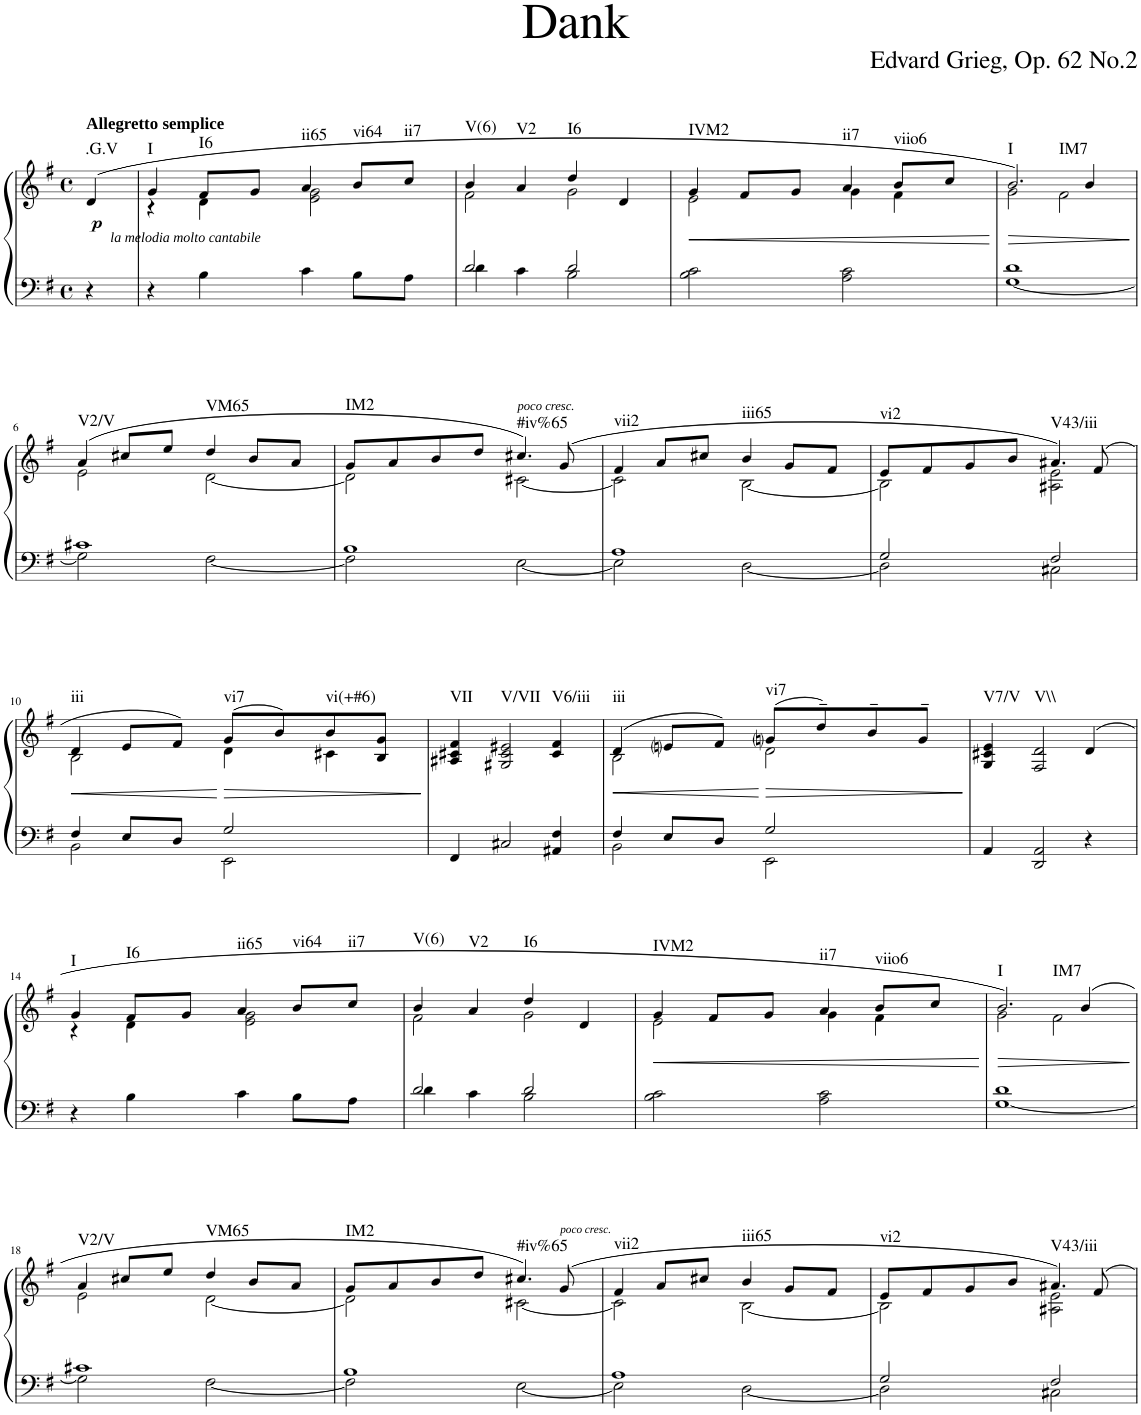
**kern	**kern	**dynam	**harte
*part1	*part1	*part1	*part1
*staff2	*staff1	*staff1/2	*
*I"Midi_1	*	*	*
*clefF4	*clefG2	*	*
*k[f#]	*k[f#]	*	*
*G:	*G:	*	*
*M4/4	*M4/4	*	*
*met(c)	*met(c)	*	*
=1	=1	=1	=1
*^	*^	*	*
!	!	!LO:TX:a:B:t=Allegretto semplice	!	!	!
!	!	!LO:TX:b:i:t=la melodia molto cantabile	!	!	!
!	!	!	!	!LO:DY:b	!LO:H:kt=.G.V
4r	4ryy	(4d/	4ryy	p	N
=2	=2	=2	=2	=2	=2
!	!	!	!	!	!LO:H:kt=I
*v	*v	*	*	*	*
4r	4g/	4r	.	N
!	!	!	!	!LO:H:kt=I6
4B\	8f#/L	4d\	.	N
.	8g/J	.	.	.
!	!	!	!	!LO:H:kt=ii65
4c\	4a/	2e\ 2g\	.	N
!	!	!	!	!LO:H:kt=vi64
8B\L	8b/L	.	.	N
!	!	!	!	!LO:H:kt=ii7
8A\J	8cc/J	.	.	N
=3	=3	=3	=3	=3
*^	*	*	*	*
!	!	!	!	!	!LO:H:kt=V(6)
2d/	4d\	4b/	2f#\	.	N
!	!	!	!	!	!LO:H:kt=V2
.	4c\	4a/	.	.	N
!	!	!	!	!	!LO:H:kt=I6
2d/	2B\	4dd/	2g\	.	N
.	.	4d/	.	.	.
=4	=4	=4	=4	=4	=4
!	!	!	!	!LO:HP:b	!LO:H:kt=IVM2
2B\ 2c\	2ryy	4g/	2e\	<	N
.	.	8f#/L	.	.	.
.	.	8g/J	.	.	.
!	!	!	!	!	!LO:H:kt=ii7
2A\ 2c\	2ryy	4a/	4g\	.	N
!	!	!	!	!	!LO:H:kt=viio6
.	.	8b/L	4f#\	.	N
.	.	8cc/J	.	.	.
*v	*v	*	*	*	*
*	*v	*v	*	*
.	.	[	.
=5	=5	=5	=5
*^	*	*	*
!	!	!	!LO:HP:b	!LO:H:kt=I
*	*	*^	*	*
1d	[1G	2.b/)	2g\	>	N
!	!	!	!	!	!LO:H:kt=IM7
.	.	.	2f#\	.	N
.	.	4b/	.	.	.
*v	*v	*	*	*	*
*	*v	*v	*	*
.	.	]	.
!!LO:LB:g=z
=6	=6	=6	=6
*^	*^	*	*
!	!	!	!	!	!LO:H:kt=V2/V
1c#X	2G\]	(4a/	2e\	.	N
.	.	8cc#X/L	.	.	.
.	.	8ee/J	.	.	.
!	!	!	!	!	!LO:H:kt=VM65
.	[2F#\	4dd/	[2d\	.	N
.	.	8b/L	.	.	.
.	.	8a/J	.	.	.
=7	=7	=7	=7	=7	=7
!	!	!	!	!	!LO:H:kt=IM2
1B	2F#\]	8g/L	2d\]	.	N
.	.	8a/	.	.	.
.	.	8b/	.	.	.
.	.	8dd/J	.	.	.
!	!	!LO:TX:a:i:t=poco cresc.	!	!	!LO:H:kt=#iv%65
.	[2E\	4.cc#X/)	[2c#X\	.	N
.	.	(8g/	.	.	.
=8	=8	=8	=8	=8	=8
!	!	!	!	!	!LO:H:kt=vii2
1A	2E\]	4f#/	2c#\]	.	N
.	.	8a/L	.	.	.
.	.	8cc#X/J	.	.	.
!	!	!	!	!	!LO:H:kt=iii65
.	[2D\	4b/	[2B\	.	N
.	.	8g/L	.	.	.
.	.	8f#/J	.	.	.
=9	=9	=9	=9	=9	=9
!	!	!	!	!	!LO:H:kt=vi2
2G/	2D\]	8e/L	2B\]	.	N
.	.	8f#/	.	.	.
.	.	8g/	.	.	.
.	.	8b/J	.	.	.
!	!	!	!	!	!LO:H:kt=V43/iii
2F#/	2C#X\	4.a#X/)	2A#X\ 2e\	.	N
.	.	(8f#/	.	.	.
!!LO:LB:g=z	!!
=10	=10	=10	=10	=10	=10
!	!	!	!	!LO:HP:b	!LO:H:kt=iii
4F#/	2BB\	4d/	2B\	<	N
8E/L	.	8e/L	.	.	.
8D/J	.	8f#/J)	.	.	.
!	!	!	!	!LO:HP:n=1:b	!LO:H:kt=vi7
2G/	2EE\	(8g/L	4d\	[ >	N
.	.	8b/)	.	.	.
!	!	!	!	!	!LO:H:kt=vi(+#6)
.	.	8b/	4c#X\	.	N
.	.	8B/ 8g/J	.	.	.
*v	*v	*	*	*	*
*	*v	*v	*	*
.	.	]	.
=11	=11	=11	=11
*^	*^	*	*
!	!	!	!	!	!LO:H:kt=VII
4FF#/	2ryy	4A#X/ 4c#X/ 4f#/	2ryy	.	N
!	!	!	!	!	!LO:H:kt=V/VII
2C#X/	.	2G#X/ 2c#/ 2e#X/	.	.	N
.	2ryy	.	2ryy	.	.
!	!	!	!	!	!LO:H:kt=V6/iii
4AA#X/ 4F#/	.	4c#/ 4f#/	.	.	N
=12	=12	=12	=12	=12	=12
!	!	!	!	!LO:HP:b	!LO:H:kt=iii
4F#/	2BB\	(4d/	2B\	<	N
8E/L	.	8eni/L	.	.	.
8D/J	.	8f#/J)	.	.	.
!	!	!	!	!LO:HP:n=1:b	!LO:H:kt=vi7
2G/	2EE\	(8gni/L	2d\	[ >	N
.	.	8dd~/)	.	.	.
.	.	8b~/	.	.	.
.	.	8g~/J	.	.	.
*v	*v	*	*	*	*
*	*v	*v	*	*
.	.	]	.
=13	=13	=13	=13
*^	*^	*	*
!	!	!	!	!	!LO:H:kt=V7/V
4AA/	2ryy	4G/ 4c#X/ 4e/	2ryy	.	N
!	!	!	!	!	!LO:H:kt=V\\
2DD/ 2AA/	.	2F#/ 2d/	.	.	N
.	2ryy	.	2ryy	.	.
4r	.	(4d/	.	.	.
!!LO:LB:g=z	!!
=14	=14	=14	=14	=14	=14
!	!	!	!	!	!LO:H:kt=I
4r	2ryy	4g/	4r	.	N
!	!	!	!	!	!LO:H:kt=I6
4B\	.	8f#/L	4d\	.	N
.	.	8g/J	.	.	.
!	!	!	!	!	!LO:H:kt=ii65
4c\	2ryy	4a/	2e\ 2g\	.	N
!	!	!	!	!	!LO:H:kt=vi64
8B\L	.	8b/L	.	.	N
!	!	!	!	!	!LO:H:kt=ii7
8A\J	.	8cc/J	.	.	N
=15	=15	=15	=15	=15	=15
!	!	!	!	!	!LO:H:kt=V(6)
2d/	4d\	4b/	2f#\	.	N
!	!	!	!	!	!LO:H:kt=V2
.	4c\	4a/	.	.	N
!	!	!	!	!	!LO:H:kt=I6
2d/	2B\	4dd/	2g\	.	N
.	.	4d/	.	.	.
*v	*v	*	*	*	*
=16	=16	=16	=16	=16
!	!	!	!LO:HP:b	!LO:H:kt=IVM2
2B\ 2c\	4g/	2e\	<	N
.	8f#/L	.	.	.
.	8g/J	.	.	.
!	!	!	!	!LO:H:kt=ii7
2A\ 2c\	4a/	4g\	.	N
!	!	!	!	!LO:H:kt=viio6
.	8b/L	4f#\	.	N
.	8cc/J	.	.	.
*	*v	*v	*	*
.	.	[	.
=17	=17	=17	=17
!	!	!LO:HP:b	!LO:H:n=1:kt=I
*	*^	*	*
!	!	!	!	!LO:H:n=2:kt=IM7
[1G 1d	2.b/)	2g\	>	N N
.	.	2f#\	.	.
.	(4b/	.	.	.
*	*v	*v	*	*
.	.	]	.
!!LO:LB:g=z
=18	=18	=18	=18
*^	*^	*	*
!	!	!	!	!	!LO:H:kt=V2/V
1c#X	2G\]	4a/	2e\	.	N
.	.	8cc#X/L	.	.	.
.	.	8ee/J	.	.	.
!	!	!	!	!	!LO:H:kt=VM65
.	[2F#\	4dd/	[2d\	.	N
.	.	8b/L	.	.	.
.	.	8a/J	.	.	.
=19	=19	=19	=19	=19	=19
!	!	!	!	!	!LO:H:kt=IM2
1B	2F#\]	8g/L	2d\]	.	N
.	.	8a/	.	.	.
.	.	8b/	.	.	.
.	.	8dd/J	.	.	.
!	!	!	!	!	!LO:H:kt=#iv%65
.	[2E\	4.cc#X/)	[2c#X\	.	N
!	!	!LO:TX:a:i:t=poco cresc.	!	!	!
.	.	(8g/	.	.	.
=20	=20	=20	=20	=20	=20
!	!	!	!	!	!LO:H:kt=vii2
1A	2E\]	4f#/	2c#\]	.	N
.	.	8a/L	.	.	.
.	.	8cc#X/J	.	.	.
!	!	!	!	!	!LO:H:kt=iii65
.	[2D\	4b/	[2B\	.	N
.	.	8g/L	.	.	.
.	.	8f#/J	.	.	.
=21	=21	=21	=21	=21	=21
!	!	!	!	!	!LO:H:kt=vi2
2G/	2D\]	8e/L	2B\]	.	N
.	.	8f#/	.	.	.
.	.	8g/	.	.	.
.	.	8b/J	.	.	.
!	!	!	!	!	!LO:H:kt=V43/iii
2F#/	2C#X\	4.a#X/)	2A#X\ 2e\	.	N
.	.	8f#/	.	.	.
*v	*v	*	*	*	*
*	*v	*v	*	*
=	=	=	=
*-	*-	*-	*-
